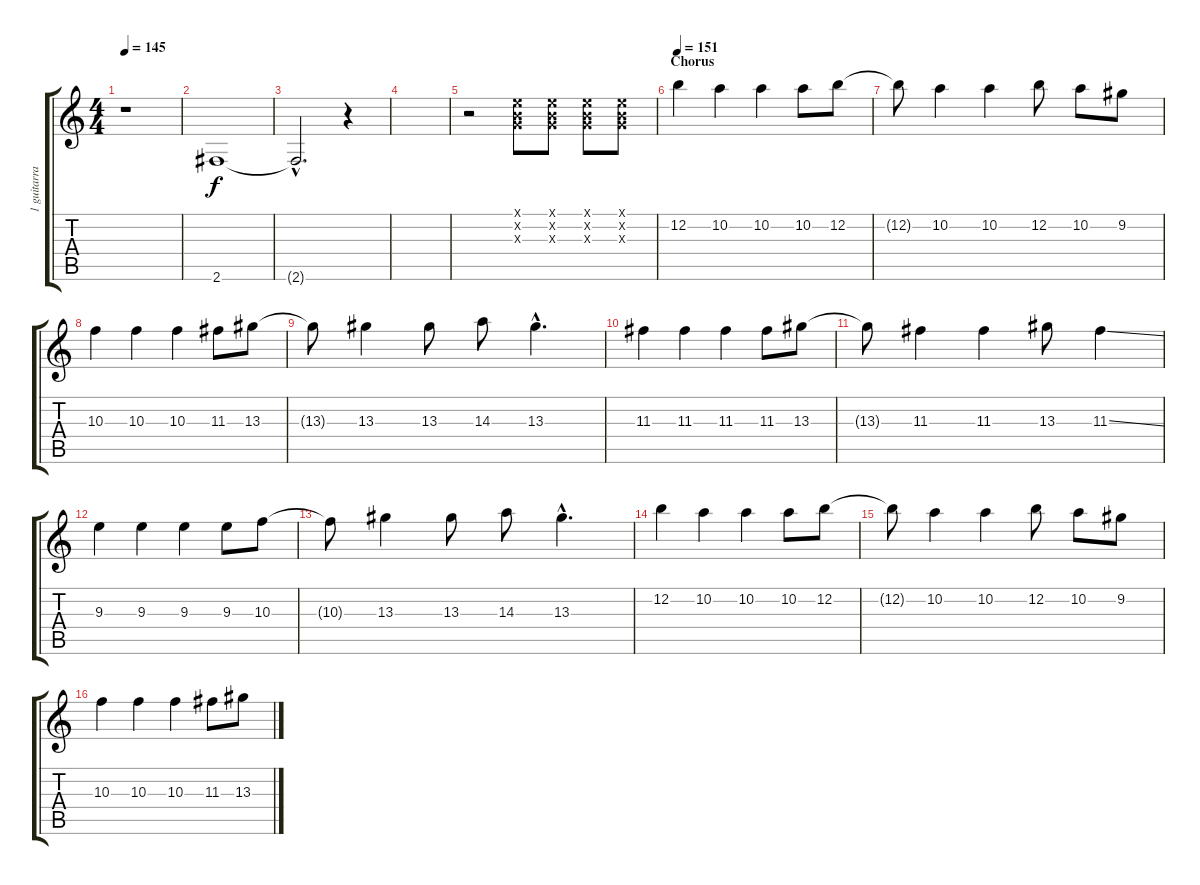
\track ("1 guitarra" "1 guitarra") {instrument distortionguitar}
\staff {score tabs}
\tuning (E4 B3 G3 D3 A2 E2) {hide}
\ts (4 4)
\tempo 145
\clef g2
\ks c
r.1{dy f} |
2.6.1{volume 6 instrument distortionguitar} |
2.6{hac t}.2{d} r.4 |
|
r.2{volume 16} (0.1{x} 0.2{x} 0.3{x}).8 (0.1{x} 0.2{x} 0.3{x}).8 (0.1{x} 0.2{x} 0.3{x}).8 (0.1{x} 0.2{x} 0.3{x}).8 |
\section ("" "Chorus")
\tempo 151
12.2.4{volume 14} 10.2.4 10.2.4 10.2.8 12.2.8 |
12.2{t}.8 10.2.4 10.2.4 12.2.8 10.2.8 9.2.8 |
10.3.4 10.3.4 10.3.4 11.3.8 13.3.8 |
13.3{t}.8 13.3.4 13.3.8 14.3.8 13.3{hac}.4{d} |
11.3.4 11.3.4 11.3.4 11.3.8 13.3.8 |
13.3{t}.8 11.3.4 11.3.4 13.3.8 11.3{ss}.4 |
9.3.4 9.3.4 9.3.4 9.3.8 10.3.8 |
10.3{t}.8 13.3.4 13.3.8 14.3.8 13.3{hac}.4{d} |
12.2.4{volume 14} 10.2.4 10.2.4 10.2.8 12.2.8 |
12.2{t}.8 10.2.4 10.2.4 12.2.8 10.2.8 9.2.8 |
10.3.4 10.3.4 10.3.4 11.3.8 13.3.8
